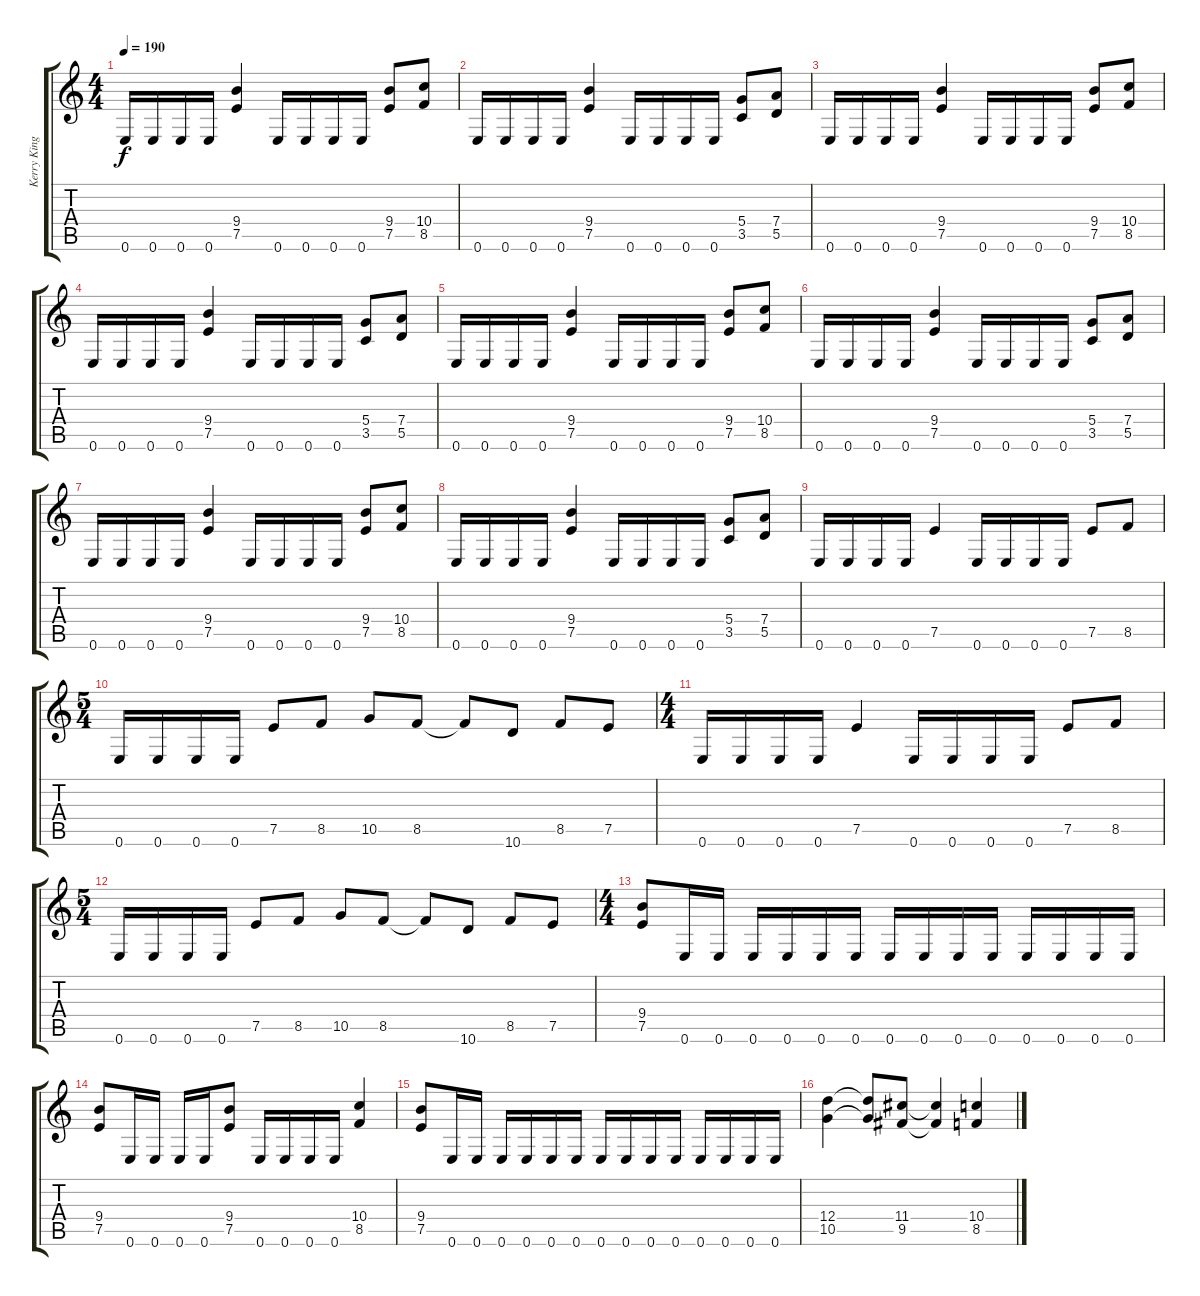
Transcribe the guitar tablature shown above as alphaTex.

\track ("Kerry King" "Kerry King") {instrument distortionguitar}
\staff {score tabs}
\tuning (E4 B3 G3 D3 A2 E2) {hide}
\ts (4 4)
\tempo 190
\clef g2
\ks c
0.6.16{dy f} 0.6.16 0.6.16 0.6.16 (9.4 7.5).4 0.6.16 0.6.16 0.6.16 0.6.16 (9.4 7.5).8 (10.4 8.5).8 |
0.6.16 0.6.16 0.6.16 0.6.16 (9.4 7.5).4 0.6.16 0.6.16 0.6.16 0.6.16 (5.4 3.5).8 (7.4 5.5).8 |
0.6.16 0.6.16 0.6.16 0.6.16 (9.4 7.5).4 0.6.16 0.6.16 0.6.16 0.6.16 (9.4 7.5).8 (10.4 8.5).8 |
0.6.16 0.6.16 0.6.16 0.6.16 (9.4 7.5).4 0.6.16 0.6.16 0.6.16 0.6.16 (5.4 3.5).8 (7.4 5.5).8 |
0.6.16 0.6.16 0.6.16 0.6.16 (9.4 7.5).4 0.6.16 0.6.16 0.6.16 0.6.16 (9.4 7.5).8 (10.4 8.5).8 |
0.6.16 0.6.16 0.6.16 0.6.16 (9.4 7.5).4 0.6.16 0.6.16 0.6.16 0.6.16 (5.4 3.5).8 (7.4 5.5).8 |
0.6.16 0.6.16 0.6.16 0.6.16 (9.4 7.5).4 0.6.16 0.6.16 0.6.16 0.6.16 (9.4 7.5).8 (10.4 8.5).8 |
0.6.16 0.6.16 0.6.16 0.6.16 (9.4 7.5).4 0.6.16 0.6.16 0.6.16 0.6.16 (5.4 3.5).8 (7.4 5.5).8 |
0.6.16 0.6.16 0.6.16 0.6.16 7.5.4 0.6.16 0.6.16 0.6.16 0.6.16 7.5.8 8.5.8 |
\ts (5 4)
0.6.16 0.6.16 0.6.16 0.6.16 7.5.8 8.5.8 10.5.8 8.5.8 8.5{t}.8 10.6.8 8.5.8 7.5.8 |
\ts (4 4)
0.6.16 0.6.16 0.6.16 0.6.16 7.5.4 0.6.16 0.6.16 0.6.16 0.6.16 7.5.8 8.5.8 |
\ts (5 4)
0.6.16 0.6.16 0.6.16 0.6.16 7.5.8 8.5.8 10.5.8 8.5.8 8.5{t}.8 10.6.8 8.5.8 7.5.8 |
\ts (4 4)
(9.4 7.5).8 0.6.16 0.6.16 0.6.16 0.6.16 0.6.16 0.6.16 0.6.16 0.6.16 0.6.16 0.6.16 0.6.16 0.6.16 0.6.16 0.6.16 |
(9.4 7.5).8 0.6.16 0.6.16 0.6.16 0.6.16 (9.4 7.5).8 0.6.16 0.6.16 0.6.16 0.6.16 (10.4 8.5).4 |
(9.4 7.5).8 0.6.16 0.6.16 0.6.16 0.6.16 0.6.16 0.6.16 0.6.16 0.6.16 0.6.16 0.6.16 0.6.16 0.6.16 0.6.16 0.6.16 |
(12.4 10.5).4 (12.4{t} 10.5{t}).8 (11.4 9.5).8 (11.4{t} 9.5{t}).4 (10.4 8.5).4
